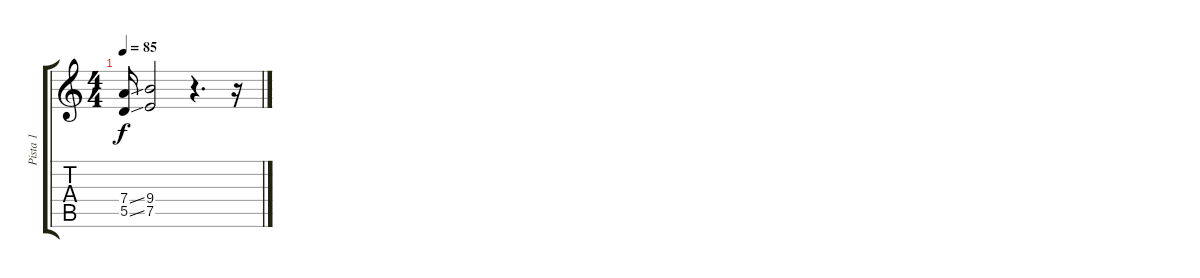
\track ("Pista 1" "Pista 1") {instrument overdrivenguitar}
\staff {score tabs}
\tuning (E4 B3 G3 D3 A2 E2) {hide}
\ts (4 4)
\tempo 85
\clef g2
\ks c
(7.4{ss} 5.5{ss}).16{dy f} (9.4 7.5).2 r.4{d} r.16
